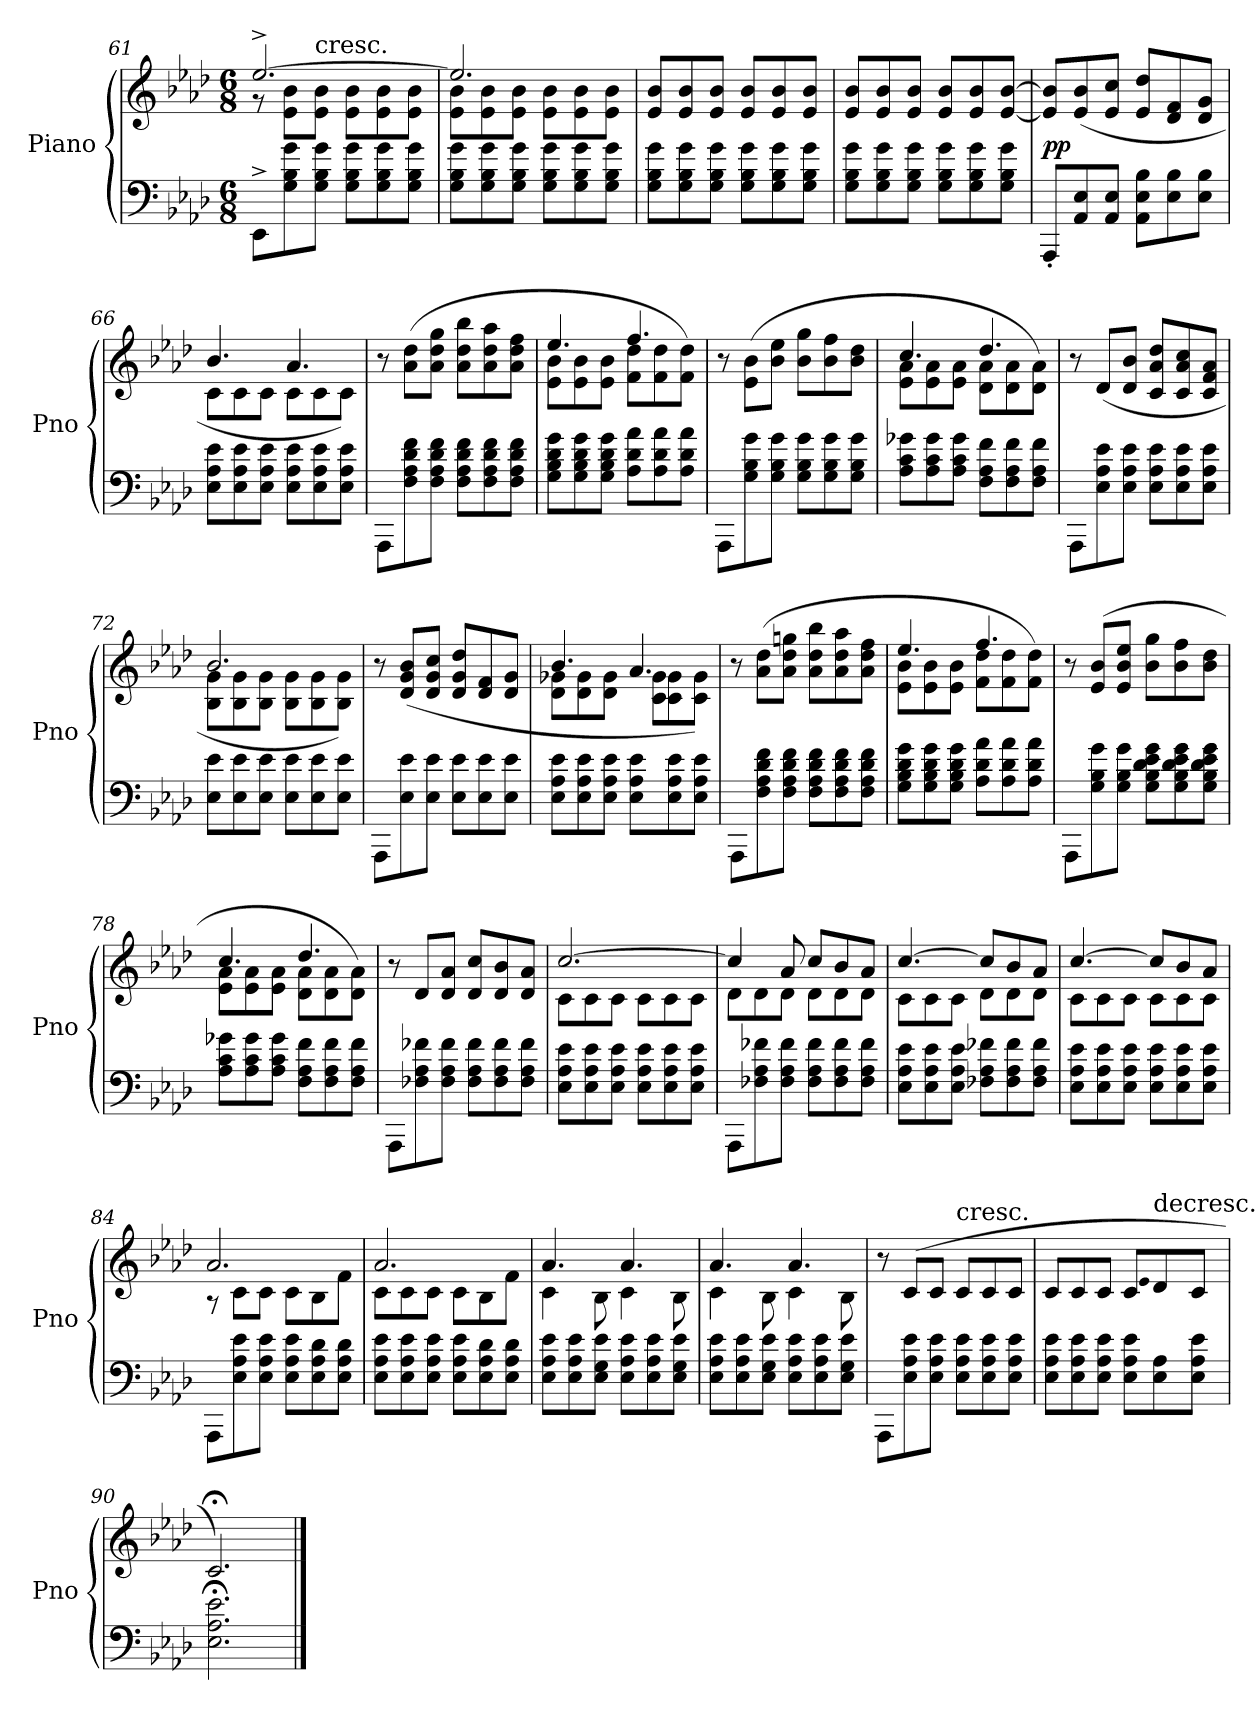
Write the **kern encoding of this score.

**kern	**kern	**dynam
*part1	*part1	*part1
*staff2	*staff1	*staff1/2
*I"Piano	*	*
*I'Pno	*	*
*clefF4	*clefG2	*
*k[b-e-a-d-]	*k[b-e-a-d-]	*
*A-:	*A-:	*
*M6/8	*M6/8	*
=61	=61	=61
*	*^	*
8EE-^\L	[2.ee-^/	8r	.
8G\ 8B-\ 8g\	.	8e-\ 8b-\L	.
!	!	!LO:TX:t=cresc.	!
8G\ 8B-\ 8g\J	.	8e-\ 8b-\J	.
8G\ 8B-\ 8g\L	.	8e-\ 8b-\L	.
8G\ 8B-\ 8g\	.	8e-\ 8b-\	.
8G\ 8B-\ 8g\J	.	8e-\ 8b-\J	.
=62	=62	=62	=62
8G\ 8B-\ 8g\L	2.ee-/]	8e-\ 8b-\L	.
8G\ 8B-\ 8g\	.	8e-\ 8b-\	.
8G\ 8B-\ 8g\J	.	8e-\ 8b-\J	.
8G\ 8B-\ 8g\L	.	8e-\ 8b-\L	.
8G\ 8B-\ 8g\	.	8e-\ 8b-\	.
8G\ 8B-\ 8g\J	.	8e-\ 8b-\J	.
=63	=63	=63	=63
!	!LO:TX:t=decresc.	!	!
*	*v	*v	*
8G\ 8B-\ 8g\L	8e-/ 8b-/L	.
8G\ 8B-\ 8g\	8e-/ 8b-/	.
8G\ 8B-\ 8g\J	8e-/ 8b-/J	.
8G\ 8B-\ 8g\L	8e-/ 8b-/L	.
8G\ 8B-\ 8g\	8e-/ 8b-/	.
8G\ 8B-\ 8g\J	8e-/ 8b-/J	.
=64	=64	=64
8G\ 8B-\ 8g\L	8e-/ 8b-/L	.
8G\ 8B-\ 8g\	8e-/ 8b-/	.
8G\ 8B-\ 8g\J	8e-/ 8b-/J	.
8G\ 8B-\ 8g\L	8e-/ 8b-/L	.
8G\ 8B-\ 8g\	8e-/ 8b-/	.
8G\ 8B-\ 8g\J	[8e-/ [8b-/J	.
=65	=65	=65
8AAA-'/L	8e-]/ 8b-]/L	pp
8AA-/ 8E-/	(8e-/ 8b-/	.
8AA-/ 8E-/J	8e-/ 8cc/J	.
8AA-\ 8E-\ 8B-\L	8e-/ 8dd-/L	.
8E-\ 8B-\	8d-/ 8f/	.
8E-\ 8B-\J	8d-/ 8g/J	.
=66	=66	=66
*	*^	*
8E-\ 8A-\ 8e-\L	4.b-/	8c\L	.
8E-\ 8A-\ 8e-\	.	8c\	.
8E-\ 8A-\ 8e-\J	.	8c\J	.
8E-\ 8A-\ 8e-\L	4.a-/	8c\L	.
8E-\ 8A-\ 8e-\	.	8c\	.
8E-\ 8A-\ 8e-\J	.	8c\J)	.
*	*v	*v	*
=67	=67	=67
8AAA-\L	8r	.
8F\ 8A-\ 8d-\ 8f\	(8a-\ 8dd-\L	.
8F\ 8A-\ 8d-\ 8f\J	8a-\ 8dd-\ 8gg\J	.
8F\ 8A-\ 8d-\ 8f\L	8a-\ 8dd-\ 8bb-\L	.
8F\ 8A-\ 8d-\ 8f\	8a-\ 8dd-\ 8aa-\	.
8F\ 8A-\ 8d-\ 8f\J	8a-\ 8dd-\ 8ff\J	.
=68	=68	=68
*	*^	*
8G\ 8B-\ 8d-\ 8g\L	4.ee-/	8e-\ 8b-\L	.
8G\ 8B-\ 8d-\ 8g\	.	8e-\ 8b-\	.
8G\ 8B-\ 8d-\ 8g\J	.	8e-\ 8b-\J	.
8A-\ 8d-\ 8a-\L	4.ff/	8f\ 8dd-\L	.
8A-\ 8d-\ 8a-\	.	8f\ 8dd-\	.
8A-\ 8d-\ 8a-\J	.	8f\ 8dd-\J)	.
*	*v	*v	*
=69	=69	=69
8AAA-\L	8r	.
8G\ 8B-\ 8g\	(8e-\ 8b-\L	.
8G\ 8B-\ 8g\J	8b-\ 8ee-\J	.
8G\ 8B-\ 8g\L	8b-\ 8gg\L	.
8G\ 8B-\ 8g\	8b-\ 8ff\	.
8G\ 8B-\ 8g\J	8b-\ 8dd-\J	.
=70	=70	=70
*	*^	*
8A-\ 8c\ 8g-X\L	4.cc/	8e-\ 8a-\L	.
8A-\ 8c\ 8g-\	.	8e-\ 8a-\	.
8A-\ 8c\ 8g-\J	.	8e-\ 8a-\J	.
8F\ 8A-\ 8f\L	4.dd-/	8d-\ 8a-\L	.
8F\ 8A-\ 8f\	.	8d-\ 8a-\	.
8F\ 8A-\ 8f\J	.	8d-\ 8a-\J)	.
*	*v	*v	*
=71	=71	=71
8AAA-\L	8r	.
8E-\ 8A-\ 8e-\	(8d-/L	.
8E-\ 8A-\ 8e-\J	8d-/ 8b-/J	.
8E-\ 8A-\ 8e-\L	8c/ 8a-/ 8dd-/L	.
8E-\ 8A-\ 8e-\	8c/ 8a-/ 8cc/	.
8E-\ 8A-\ 8e-\J	8c/ 8f/ 8a-/J	.
=72	=72	=72
*	*^	*
8E-\ 8e-\L	2.b-/	8B-\ 8g\L	.
8E-\ 8e-\	.	8B-\ 8g\	.
8E-\ 8e-\J	.	8B-\ 8g\J	.
8E-\ 8e-\L	.	8B-\ 8g\L	.
8E-\ 8e-\	.	8B-\ 8g\	.
8E-\ 8e-\J	.	8B-\ 8g\J)	.
*	*v	*v	*
=73	=73	=73
8AAA-\L	8r	.
8E-\ 8e-\	(8d-/ 8g/ 8b-/L	.
8E-\ 8e-\J	8d-/ 8g/ 8cc/J	.
8E-\ 8e-\L	8d-/ 8g/ 8dd-/L	.
8E-\ 8e-\	8d-/ 8f/	.
8E-\ 8e-\J	8d-/ 8g/J	.
=74	=74	=74
*	*^	*
8E-\ 8A-\ 8e-\L	4.b-/	8d-\ 8g-X\L	.
8E-\ 8A-\ 8e-\	.	8d-\ 8g-\	.
8E-\ 8A-\ 8e-\J	.	8d-\ 8g-\J	.
8E-\ 8A-\ 8e-\L	4.a-/	8c\ 8g-\L	.
8E-\ 8A-\ 8e-\	.	8c\ 8g-\	.
8E-\ 8A-\ 8e-\J	.	8c\ 8g-\J)	.
*	*v	*v	*
=75	=75	=75
8AAA-\L	8r	.
8F\ 8A-\ 8d-\ 8f\	(8a-\ 8dd-\L	.
8F\ 8A-\ 8d-\ 8f\J	8a-\ 8dd-\ 8ggn\J	.
8F\ 8A-\ 8d-\ 8f\L	8a-\ 8dd-\ 8bb-\L	.
8F\ 8A-\ 8d-\ 8f\	8a-\ 8dd-\ 8aa-\	.
8F\ 8A-\ 8d-\ 8f\J	8a-\ 8dd-\ 8ff\J	.
=76	=76	=76
*	*^	*
8G\ 8B-\ 8d-\ 8g\L	4.ee-/	8e-\ 8b-\L	.
8G\ 8B-\ 8d-\ 8g\	.	8e-\ 8b-\	.
8G\ 8B-\ 8d-\ 8g\J	.	8e-\ 8b-\J	.
8A-\ 8d-\ 8a-\L	4.ff/	8f\ 8dd-\L	.
8A-\ 8d-\ 8a-\	.	8f\ 8dd-\	.
8A-\ 8d-\ 8a-\J	.	8f\ 8dd-\J)	.
*	*v	*v	*
=77	=77	=77
8AAA-\L	8r	.
8G\ 8B-\ 8g\	(8e-/ 8b-/L	.
8G\ 8B-\ 8g\J	8e-/ 8b-/ 8ee-/J	.
8G\ 8B-\ 8d-\ 8e-\ 8g\L	8b-\ 8gg\L	.
8G\ 8B-\ 8d-\ 8e-\ 8g\	8b-\ 8ff\	.
8G\ 8B-\ 8d-\ 8e-\ 8g\J	8b-\ 8dd-\J	.
=78	=78	=78
*	*^	*
8A-\ 8c\ 8g-X\L	4.cc/	8e-\ 8a-\L	.
8A-\ 8c\ 8g-\	.	8e-\ 8a-\	.
8A-\ 8c\ 8g-\J	.	8e-\ 8a-\J	.
8F\ 8A-\ 8f\L	4.dd-/	8d-\ 8a-\L	.
8F\ 8A-\ 8f\	.	8d-\ 8a-\	.
8F\ 8A-\ 8f\J	.	8d-\ 8a-\J)	.
*	*v	*v	*
=79	=79	=79
8AAA-\L	8r	.
8F-X\ 8A-\ 8f-X\	8d-/L	.
8F-\ 8A-\ 8f-\J	8d-/ 8a-/J	.
8F-\ 8A-\ 8f-\L	8d-/ 8cc/L	.
8F-\ 8A-\ 8f-\	8d-/ 8b-/	.
8F-\ 8A-\ 8f-\J	8d-/ 8a-/J	.
=80	=80	=80
*	*^	*
8E-\ 8A-\ 8e-\L	[2.cc/	8c\L	.
8E-\ 8A-\ 8e-\	.	8c\	.
8E-\ 8A-\ 8e-\J	.	8c\J	.
8E-\ 8A-\ 8e-\L	.	8c\L	.
8E-\ 8A-\ 8e-\	.	8c\	.
8E-\ 8A-\ 8e-\J	.	8c\J	.
=81	=81	=81	=81
8AAA-\L	4cc/]	8d-\L	.
8F-X\ 8A-\ 8f-X\	.	8d-\	.
8F-\ 8A-\ 8f-\J	8a-/	8d-\J	.
8F-\ 8A-\ 8f-\L	8cc/L	8d-\L	.
8F-\ 8A-\ 8f-\	8b-/	8d-\	.
8F-\ 8A-\ 8f-\J	8a-/J	8d-\J	.
=82	=82	=82	=82
8E-\ 8A-\ 8e-\L	[4.cc/	8c\L	.
8E-\ 8A-\ 8e-\	.	8c\	.
8E-\ 8A-\ 8e-\J	.	8c\J	.
8F-X\ 8A-\ 8f-X\L	8cc/L]	8d-\L	.
8F-\ 8A-\ 8f-\	8b-/	8d-\	.
8F-\ 8A-\ 8f-\J	8a-/J	8d-\J	.
=83	=83	=83	=83
8E-\ 8A-\ 8e-\L	[4.cc/	8c\L	.
8E-\ 8A-\ 8e-\	.	8c\	.
8E-\ 8A-\ 8e-\J	.	8c\J	.
8E-\ 8A-\ 8e-\L	8cc/L]	8c\L	.
8E-\ 8A-\ 8e-\	8b-/	8c\	.
8E-\ 8A-\ 8e-\J	8a-/J	8c\J	.
=84	=84	=84	=84
8AAA-\L	2.a-/	8r	.
8E-\ 8A-\ 8e-\	.	8c\L	.
8E-\ 8A-\ 8e-\J	.	8c\J	.
8E-\ 8A-\ 8e-\L	.	8c\L	.
8E-\ 8A-\ 8d-\	.	8B-\	.
8E-\ 8A-\ 8d-\J	.	8f\J	.
=85	=85	=85	=85
8E-\ 8A-\ 8e-\L	2.a-/	8c\L	.
8E-\ 8A-\ 8e-\	.	8c\	.
8E-\ 8A-\ 8e-\J	.	8c\J	.
8E-\ 8A-\ 8e-\L	.	8c\L	.
8E-\ 8A-\ 8d-\	.	8B-\	.
8E-\ 8A-\ 8d-\J	.	8f\J	.
=86	=86	=86	=86
8E-\ 8A-\ 8e-\L	4.a-/	4c\	.
8E-\ 8A-\ 8e-\	.	.	.
8E-\ 8G\ 8e-\J	.	8B-\	.
8E-\ 8A-\ 8e-\L	4.a-/	4c\	.
8E-\ 8A-\ 8e-\	.	.	.
8E-\ 8G\ 8e-\J	.	8B-\	.
=87	=87	=87	=87
8E-\ 8A-\ 8e-\L	4.a-/	4c\	.
8E-\ 8A-\ 8e-\	.	.	.
8E-\ 8G\ 8e-\J	.	8B-\	.
8E-\ 8A-\ 8e-\L	4.a-/	4c\	.
8E-\ 8A-\ 8e-\	.	.	.
8E-\ 8G\ 8e-\J	.	8B-\	.
*	*v	*v	*
=88	=88	=88
8AAA-\L	8r	.
8E-\ 8A-\ 8e-\	(8c/L	.
8E-\ 8A-\ 8e-\J	8c/J	.
!	!LO:TX:t=cresc.	!
8E-\ 8A-\ 8e-\L	8c/L	.
8E-\ 8A-\ 8e-\	8c/	.
8E-\ 8A-\ 8e-\J	8c/J	.
=89	=89	=89
8E-\ 8A-\ 8e-\L	8c/L	.
8E-\ 8A-\ 8e-\	8c/	.
8E-\ 8A-\ 8e-\J	8c/J	.
8E-\ 8A-\ 8e-\L	8c/L	.
.	qe-	.
!	!LO:TX:t=decresc.	!
8E-\ 8A-\	8d-/	.
8E-\ 8A-\ 8e-\J	8c/J	.
=90	=90	=90
2.E-;<\ 2.A-;<\ 2.e-;<\	2.c;</)	.
==	==	==
*-	*-	*-
